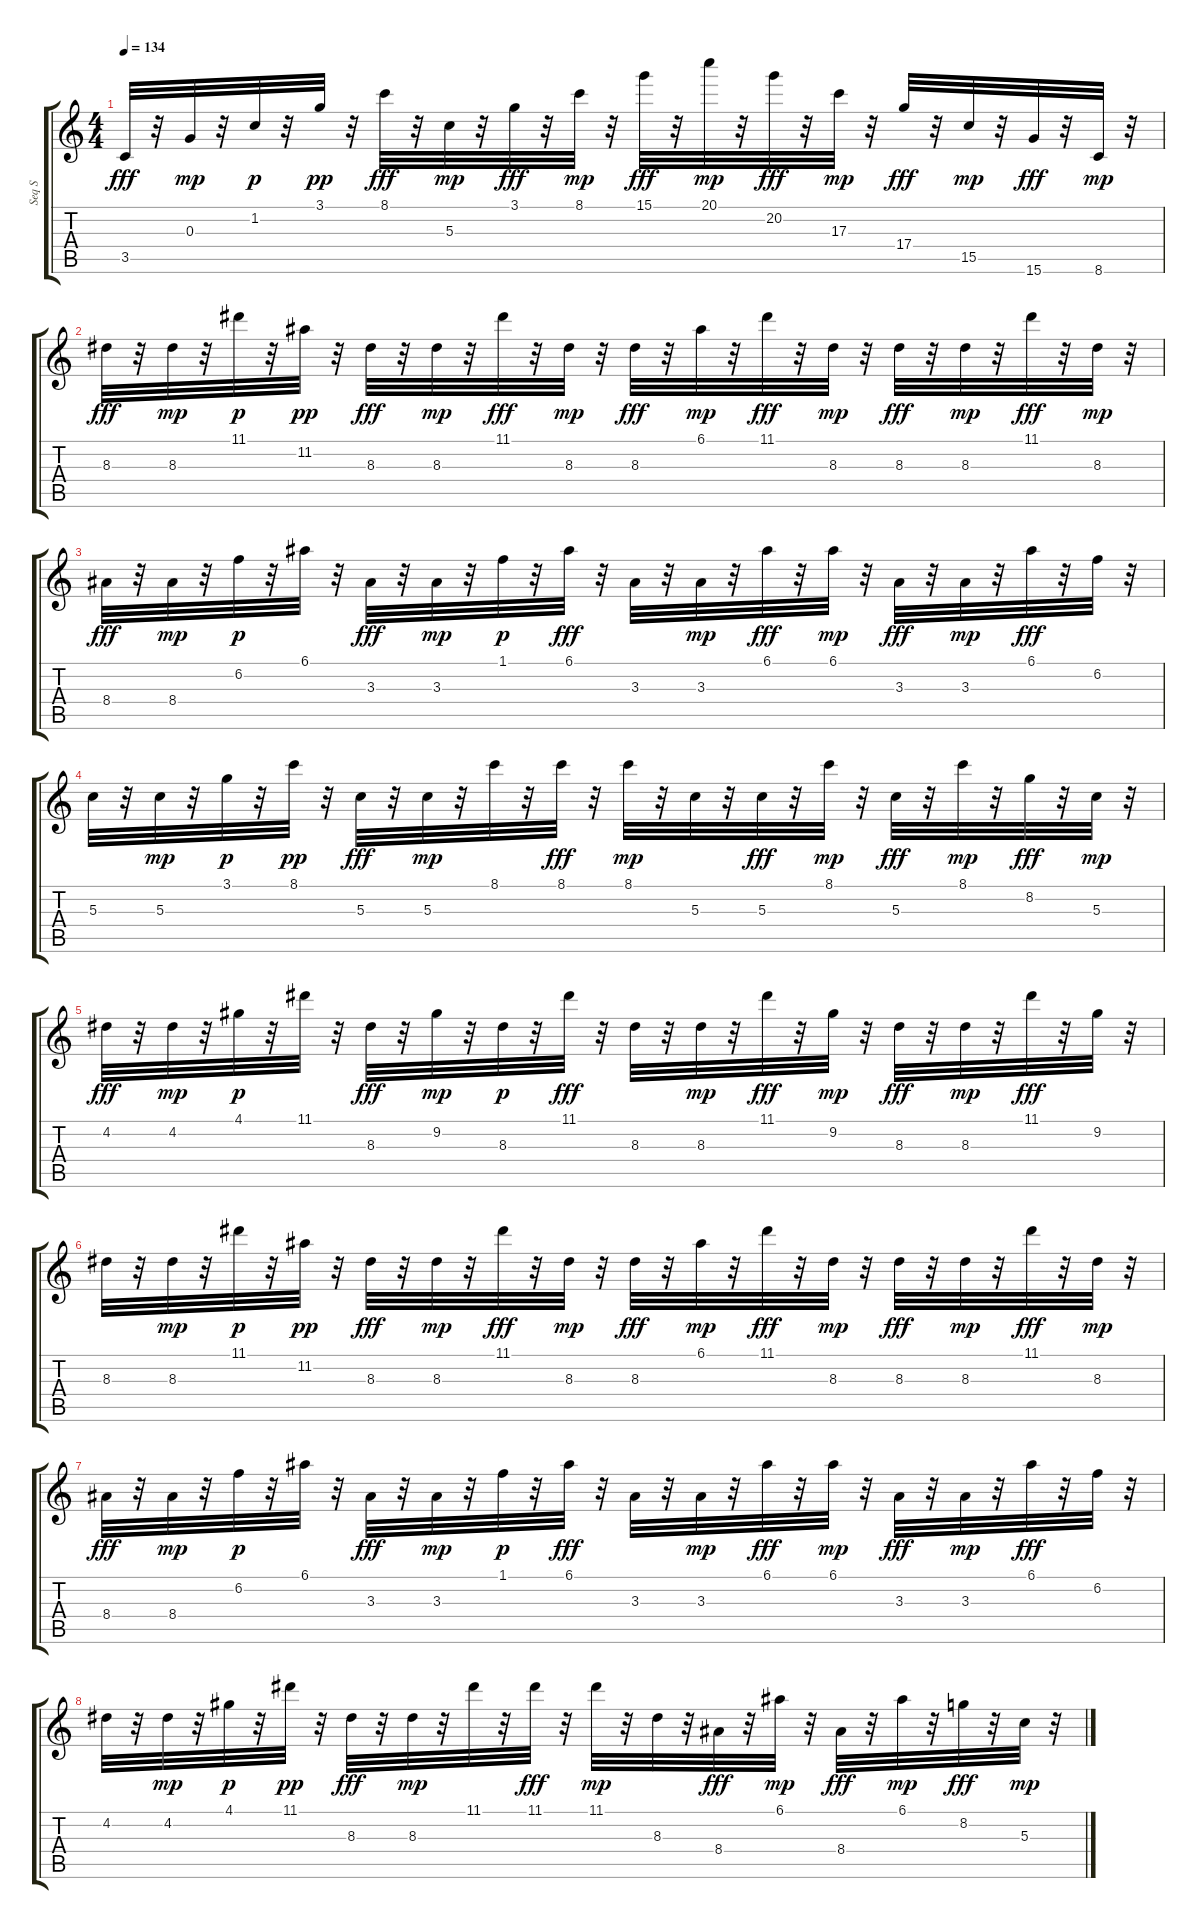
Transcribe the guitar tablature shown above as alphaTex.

\track ("Seq S" "Seq S") {instrument synthbass1}
\staff {score tabs}
\tuning (E4 B3 G3 D3 A2 E2) {hide}
\ts (4 4)
\tempo 134
\clef g2
\ks c
3.5.32{dy fff} r.32 0.3.32{dy mp} r.32 1.2.32{dy p} r.32 3.1.32{dy pp} r.32 8.1.32{dy fff} r.32 5.3.32{dy mp} r.32 3.1.32{dy fff} r.32 8.1.32{dy mp} r.32 15.1.32{dy fff} r.32 20.1.32{dy mp} r.32 20.2.32{dy fff} r.32 17.3.32{dy mp} r.32 17.4.32{dy fff} r.32 15.5.32{dy mp} r.32 15.6.32{dy fff} r.32 8.6.32{dy mp} r.32 |
8.3.32{dy fff} r.32 8.3.32{dy mp} r.32 11.1.32{dy p} r.32 11.2.32{dy pp} r.32 8.3.32{dy fff} r.32 8.3.32{dy mp} r.32 11.1.32{dy fff} r.32 8.3.32{dy mp} r.32 8.3.32{dy fff} r.32 6.1.32{dy mp} r.32 11.1.32{dy fff} r.32 8.3.32{dy mp} r.32 8.3.32{dy fff} r.32 8.3.32{dy mp} r.32 11.1.32{dy fff} r.32 8.3.32{dy mp} r.32 |
8.4.32{dy fff} r.32 8.4.32{dy mp} r.32 6.2.32{dy p} r.32 6.1.32 r.32 3.3.32{dy fff} r.32 3.3.32{dy mp} r.32 1.1.32{dy p} r.32 6.1.32{dy fff} r.32 3.3.32 r.32 3.3.32{dy mp} r.32 6.1.32{dy fff} r.32 6.1.32{dy mp} r.32 3.3.32{dy fff} r.32 3.3.32{dy mp} r.32 6.1.32{dy fff} r.32 6.2.32 r.32 |
5.3.32 r.32 5.3.32{dy mp} r.32 3.1.32{dy p} r.32 8.1.32{dy pp} r.32 5.3.32{dy fff} r.32 5.3.32{dy mp} r.32 8.1.32 r.32 8.1.32{dy fff} r.32 8.1.32{dy mp} r.32 5.3.32 r.32 5.3.32{dy fff} r.32 8.1.32{dy mp} r.32 5.3.32{dy fff} r.32 8.1.32{dy mp} r.32 8.2.32{dy fff} r.32 5.3.32{dy mp} r.32 |
4.2.32{dy fff} r.32 4.2.32{dy mp} r.32 4.1.32{dy p} r.32 11.1.32 r.32 8.3.32{dy fff} r.32 9.2.32{dy mp} r.32 8.3.32{dy p} r.32 11.1.32{dy fff} r.32 8.3.32 r.32 8.3.32{dy mp} r.32 11.1.32{dy fff} r.32 9.2.32{dy mp} r.32 8.3.32{dy fff} r.32 8.3.32{dy mp} r.32 11.1.32{dy fff} r.32 9.2.32 r.32 |
8.3.32 r.32 8.3.32{dy mp} r.32 11.1.32{dy p} r.32 11.2.32{dy pp} r.32 8.3.32{dy fff} r.32 8.3.32{dy mp} r.32 11.1.32{dy fff} r.32 8.3.32{dy mp} r.32 8.3.32{dy fff} r.32 6.1.32{dy mp} r.32 11.1.32{dy fff} r.32 8.3.32{dy mp} r.32 8.3.32{dy fff} r.32 8.3.32{dy mp} r.32 11.1.32{dy fff} r.32 8.3.32{dy mp} r.32 |
8.4.32{dy fff} r.32 8.4.32{dy mp} r.32 6.2.32{dy p} r.32 6.1.32 r.32 3.3.32{dy fff} r.32 3.3.32{dy mp} r.32 1.1.32{dy p} r.32 6.1.32{dy fff} r.32 3.3.32 r.32 3.3.32{dy mp} r.32 6.1.32{dy fff} r.32 6.1.32{dy mp} r.32 3.3.32{dy fff} r.32 3.3.32{dy mp} r.32 6.1.32{dy fff} r.32 6.2.32 r.32 |
4.2.32 r.32 4.2.32{dy mp} r.32 4.1.32{dy p} r.32 11.1.32{dy pp} r.32 8.3.32{dy fff} r.32 8.3.32{dy mp} r.32 11.1.32 r.32 11.1.32{dy fff} r.32 11.1.32{dy mp} r.32 8.3.32 r.32 8.4.32{dy fff} r.32 6.1.32{dy mp} r.32 8.4.32{dy fff} r.32 6.1.32{dy mp} r.32 8.2.32{dy fff} r.32 5.3.32{dy mp} r.32
